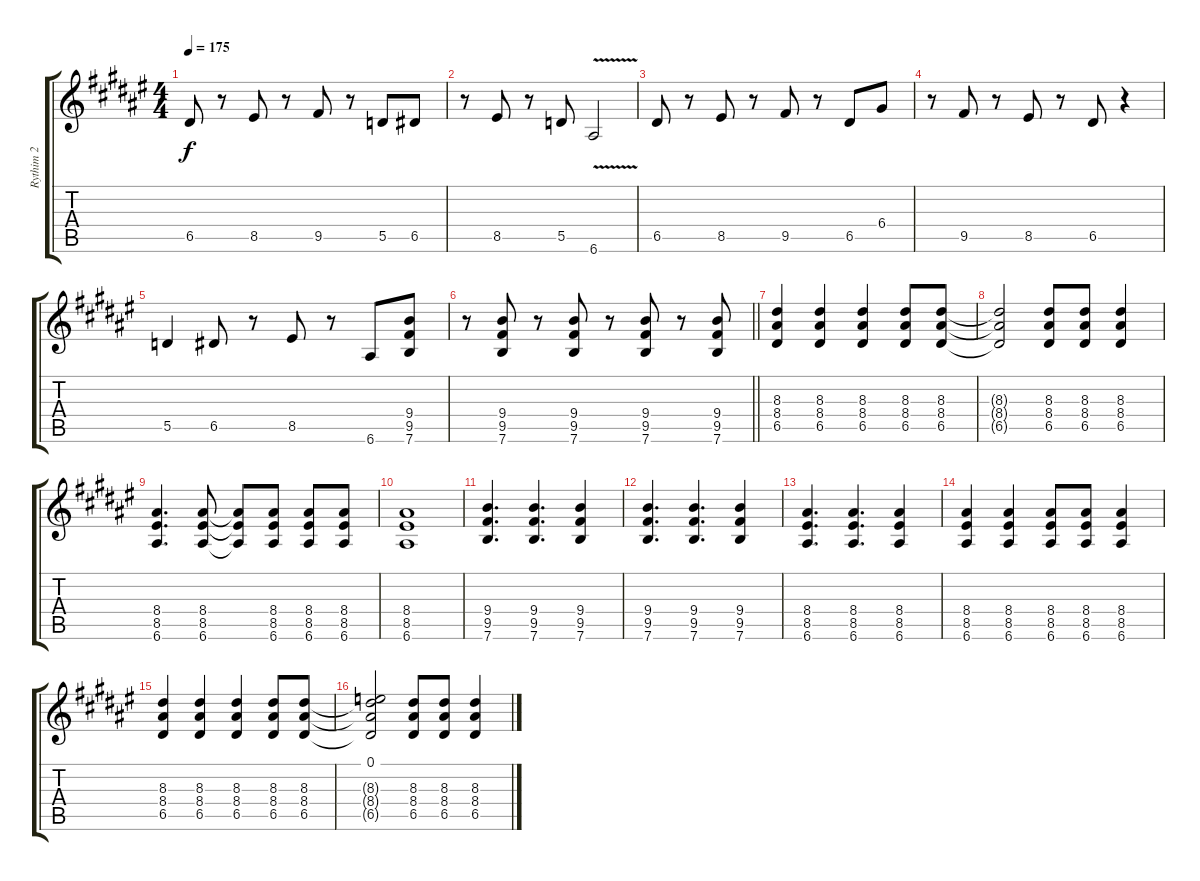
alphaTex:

\track ("Rythim 2" "Rythim 2") {instrument distortionguitar}
\staff {score tabs}
\tuning (E4 B3 G3 D3 A2 E2) {hide}
\ts (4 4)
\tempo 175
\clef g2
\ks f#
6.5.8{dy f} r.8 8.5.8 r.8 9.5.8 r.8 5.5.8 6.5.8 |
r.8 8.5.8 r.8 5.5.8 6.6{v}.2 |
6.5.8 r.8 8.5.8 r.8 9.5.8 r.8 6.5.8 6.4.8 |
r.8 9.5.8 r.8 8.5.8 r.8 6.5.8 r.4 |
5.5.4 6.5.8 r.8 8.5.8 r.8 6.6.8 (9.4 9.5 7.6).8 |
\barLineRight lightlight
r.8 (9.4 9.5 7.6).8 r.8 (9.4 9.5 7.6).8 r.8 (9.4 9.5 7.6).8 r.8 (9.4 9.5 7.6).8 |
(8.3 8.4 6.5).4 (8.3 8.4 6.5).4 (8.3 8.4 6.5).4 (8.3 8.4 6.5).8 (8.3 8.4 6.5).8 |
(8.3{t} 8.4{t} 6.5{t}).2 (8.3 8.4 6.5).8 (8.3 8.4 6.5).8 (8.3 8.4 6.5).4 |
(8.4 8.5 6.6).4{d} (8.4 8.5 6.6).8 (8.4{t} 8.5{t} 6.6{t}).8 (8.4 8.5 6.6).8 (8.4 8.5 6.6).8 (8.4 8.5 6.6).8 |
(8.4 8.5 6.6).1 |
(9.4 9.5 7.6).4{d} (9.4 9.5 7.6).4{d} (9.4 9.5 7.6).4 |
(9.4 9.5 7.6).4{d} (9.4 9.5 7.6).4{d} (9.4 9.5 7.6).4 |
(8.4 8.5 6.6).4{d} (8.4 8.5 6.6).4{d} (8.4 8.5 6.6).4 |
(8.4 8.5 6.6).4 (8.4 8.5 6.6).4 (8.4 8.5 6.6).8 (8.4 8.5 6.6).8 (8.4 8.5 6.6).4 |
(8.3 8.4 6.5).4 (8.3 8.4 6.5).4 (8.3 8.4 6.5).4 (8.3 8.4 6.5).8 (8.3 8.4 6.5).8 |
(0.1 8.3{t} 8.4{t} 6.5{t}).2 (8.3 8.4 6.5).8 (8.3 8.4 6.5).8 (8.3 8.4 6.5).4
